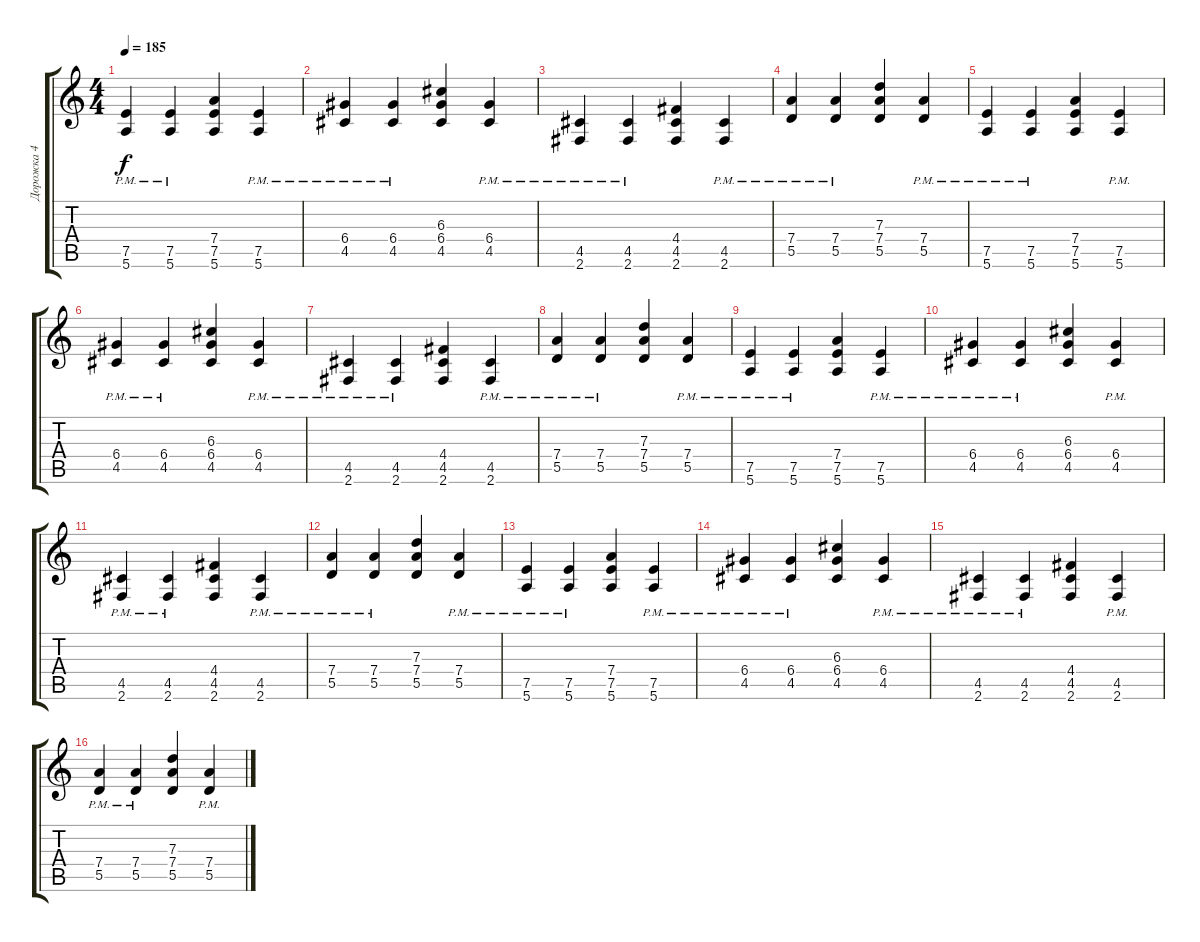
\track ("Дорожка 4" "Дорожка 4") {instrument distortionguitar}
\staff {score tabs}
\tuning (E4 B3 G3 D3 A2 E2) {hide}
\ts (4 4)
\tempo 185
\clef g2
\ks c
(7.5{pm} 5.6{pm}).4{dy f} (7.5{pm} 5.6{pm}).4 (7.4 7.5 5.6).4 (7.5{pm} 5.6).4 |
(6.4{pm} 4.5{pm}).4 (6.4{pm} 4.5{pm}).4 (6.3 6.4 4.5).4 (6.4 4.5{pm}).4 |
(4.5{pm} 2.6{pm}).4 (4.5{pm} 2.6{pm}).4 (4.4 4.5 2.6).4 (4.5 2.6{pm}).4 |
(7.4{pm} 5.5{pm}).4 (7.4{pm} 5.5{pm}).4 (7.3 7.4 5.5).4 (7.4{pm} 5.5).4 |
(7.5{pm} 5.6{pm}).4 (7.5{pm} 5.6{pm}).4 (7.4 7.5 5.6).4 (7.5{pm} 5.6).4 |
(6.4{pm} 4.5{pm}).4 (6.4{pm} 4.5{pm}).4 (6.3 6.4 4.5).4 (6.4 4.5{pm}).4 |
(4.5{pm} 2.6{pm}).4 (4.5{pm} 2.6{pm}).4 (4.4 4.5 2.6).4 (4.5 2.6{pm}).4 |
(7.4{pm} 5.5{pm}).4 (7.4{pm} 5.5{pm}).4 (7.3 7.4 5.5).4 (7.4{pm} 5.5).4 |
(7.5{pm} 5.6{pm}).4 (7.5{pm} 5.6{pm}).4 (7.4 7.5 5.6).4 (7.5{pm} 5.6).4 |
(6.4{pm} 4.5{pm}).4 (6.4{pm} 4.5{pm}).4 (6.3 6.4 4.5).4 (6.4 4.5{pm}).4 |
(4.5{pm} 2.6{pm}).4 (4.5{pm} 2.6{pm}).4 (4.4 4.5 2.6).4 (4.5 2.6{pm}).4 |
(7.4{pm} 5.5{pm}).4 (7.4{pm} 5.5{pm}).4 (7.3 7.4 5.5).4 (7.4{pm} 5.5).4 |
(7.5{pm} 5.6{pm}).4 (7.5{pm} 5.6{pm}).4 (7.4 7.5 5.6).4 (7.5{pm} 5.6).4 |
(6.4{pm} 4.5{pm}).4 (6.4{pm} 4.5{pm}).4 (6.3 6.4 4.5).4 (6.4 4.5{pm}).4 |
(4.5{pm} 2.6{pm}).4 (4.5{pm} 2.6{pm}).4 (4.4 4.5 2.6).4 (4.5 2.6{pm}).4 |
(7.4{pm} 5.5{pm}).4 (7.4{pm} 5.5{pm}).4 (7.3 7.4 5.5).4 (7.4{pm} 5.5).4
